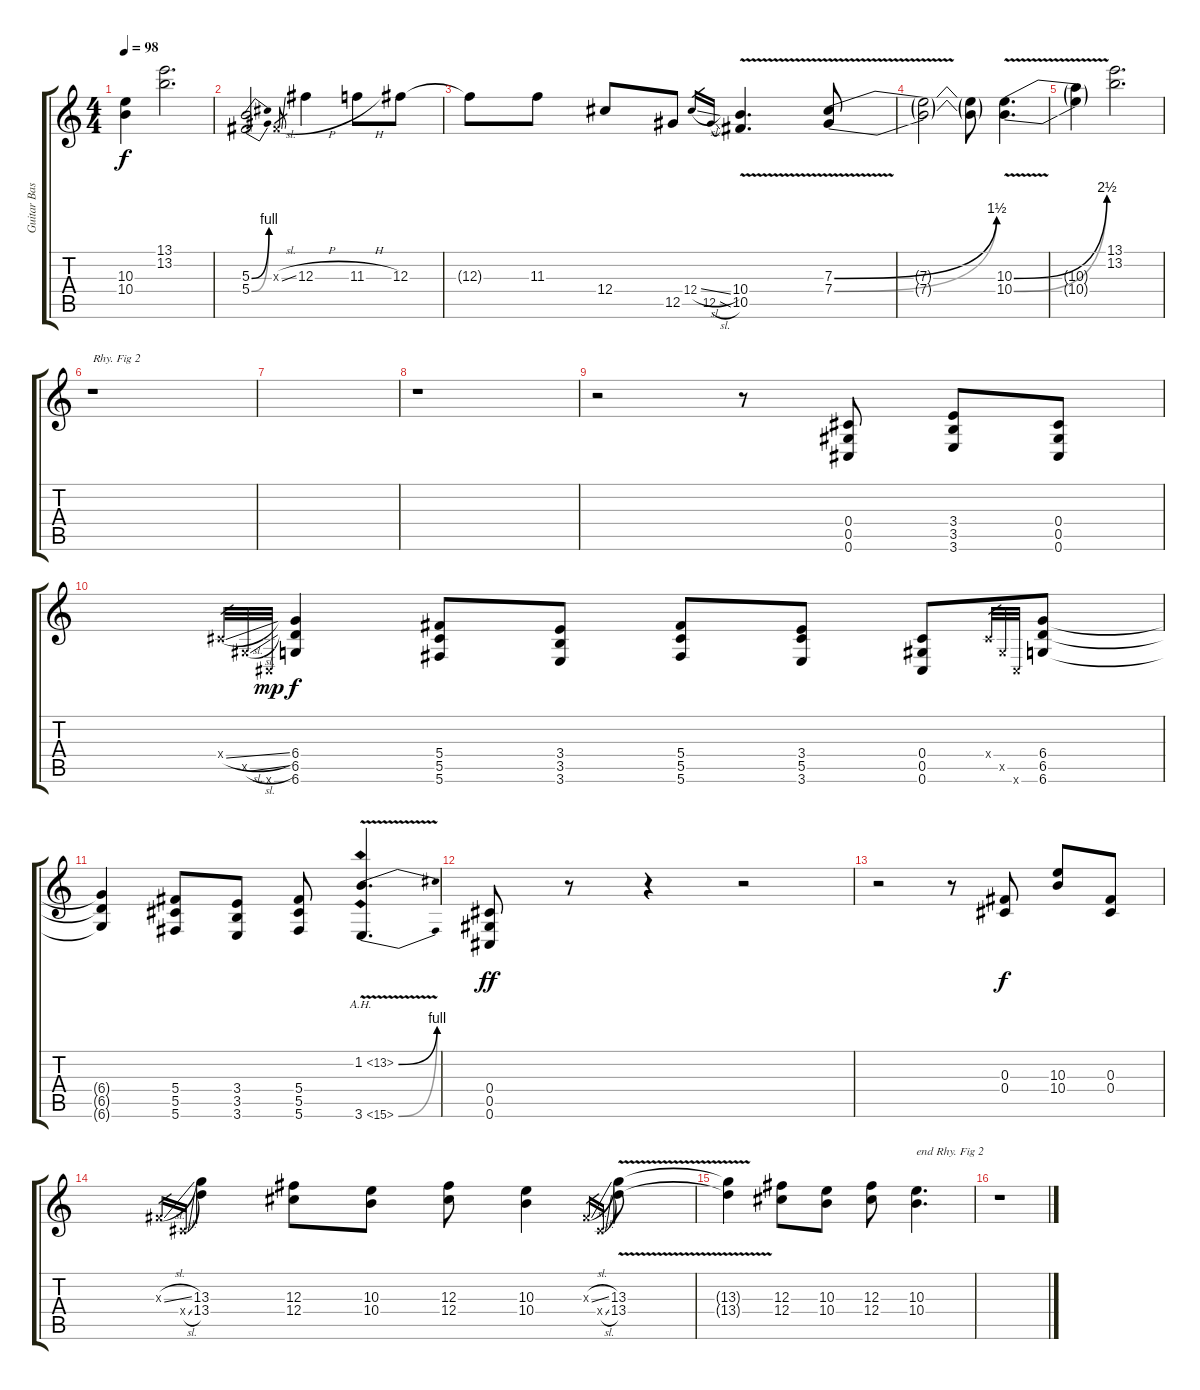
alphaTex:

\track ("Guitar Base" "Guitar Bas") {instrument distortionguitar}
\staff {score tabs}
\tuning (Eb4 Bb3 Gb3 Db3 Ab2 Db2) {hide}
\ts (4 4)
\tempo 98
\clef g2
\ks c
(10.3{t} 10.4{t}).4{dy f} (13.1 13.2).2{d} |
(5.3{be (bend 0 0 60 4)} 5.4{be (bend 0 0 60 4)}).2 0.3{sl x}.8{gr} 12.3{h}.4 11.3{h}.8 12.3.8 |
12.3{t}.8 11.3.8 12.4.8 12.5.8 12.4{sl}.16{gr} 12.5{sl}.16{gr} (10.4{v} 10.5{v}).4{d} (7.3{be (bend 0 0 60 6) v} 7.4{be (bend 0 0 60 6) v}).8 |
(7.3{t} 7.4{t}).2 (7.3{t} 7.4{t}).8 (10.3{be (bend 0 0 60 10) v} 10.4{be (bend 0 0 60 10) v}).4{d} |
(10.3{t} 10.4{t}).4 (13.1 13.2).2{d} |
r.1{txt "Rhy. Fig 2"} |
|
r.1 |
r.2 r.8 (0.4 0.5 0.6).8 (3.4 3.5 3.6).8 (0.4 0.5 0.6).8 |
0.4{sl x}.32{gr} 0.5{sl x}.32{gr} 0.6{x}.32{gr dy mp} (6.4 6.5 6.6).4{dy f} (5.4 5.5 5.6).8 (3.4 3.5 3.6).8 (5.4 5.5 5.6).8 (3.4 5.5 3.6).8 (0.4 0.5 0.6).8 0.4{x}.32{gr} 0.5{x}.32{gr} 0.6{x}.32{gr} (6.4 6.5 6.6).8 |
(6.4{t} 6.5{t} 6.6{t}).4 (5.4 5.5 5.6).8 (3.4 3.5 3.6).8 (5.4 5.5 5.6).8 (1.2{be (bend 0 0 60 4) ah 12} 3.6{be (bend 0 0 60 4) ah 12 v}).4{d} |
(0.4 0.5 0.6).8{dy ff} r.8 r.4 r.2 |
r.2 r.8 (0.3 0.4).8{dy f} (10.3 10.4).8 (0.3 0.4).8 |
0.3{sl x}.16{gr} 0.4{sl x}.16{gr} (13.3 13.4).4 (12.3 12.4).8 (10.3 10.4).8 (12.3 12.4).8 (10.3 10.4).4 0.3{sl x}.16{gr} 0.4{sl x}.16{gr} (13.3{v} 13.4{v}).8 |
(13.3{t} 13.4{t}).4 (12.3 12.4).8 (10.3 10.4).8 (12.3 12.4).8 (10.3 10.4).4{d txt "end Rhy. Fig 2"} |
r.1
